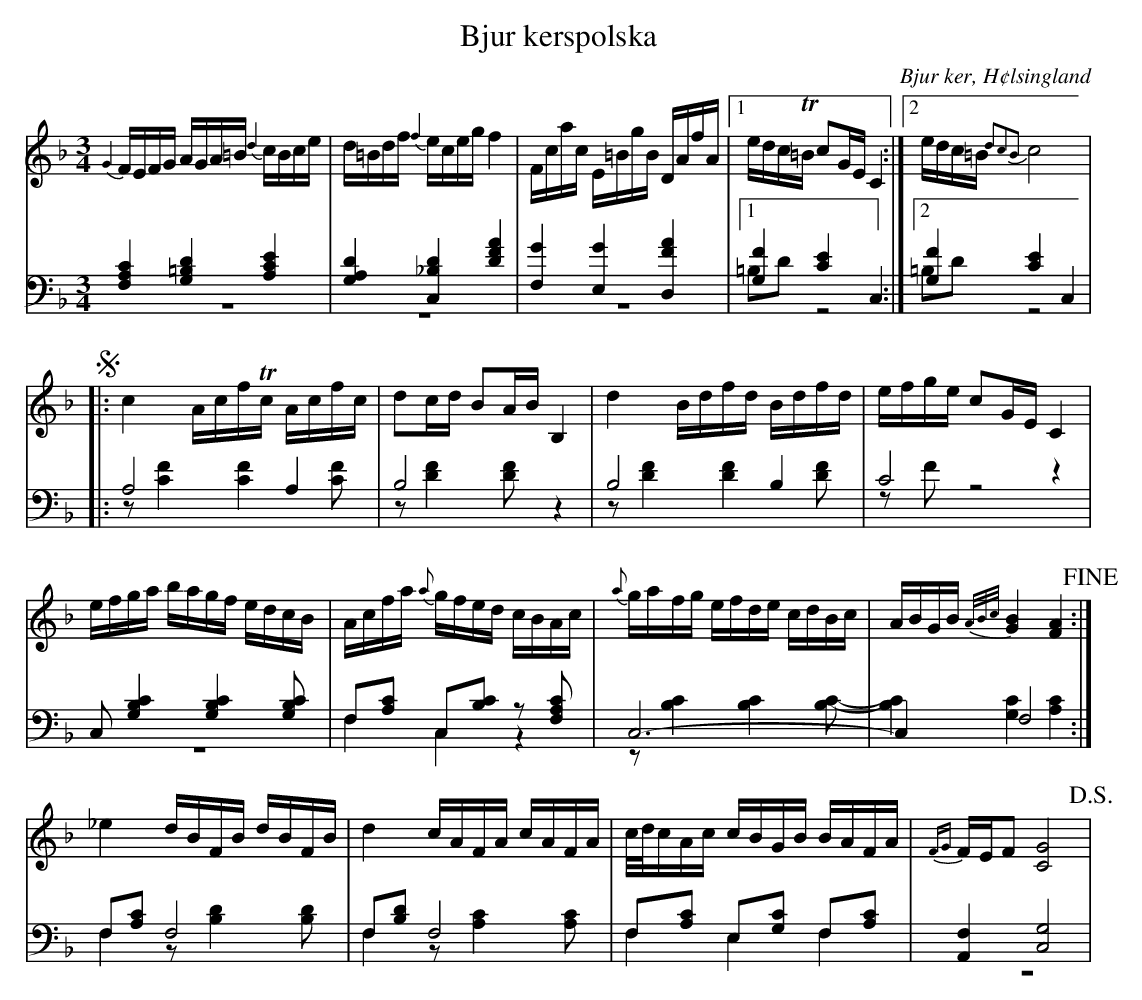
X:1
T: Bjur kerspolska
O: Bjur ker, H¢lsingland
M: 3/4
L: 1/16
K: F
V:1
V:2
V:3 merge
V:1
{G2}FEFG AGA=B {d2}cBce|d=Bdf {f2}eceg f4|Fcac E=BgB DAfA|1 edcT=B c2GE C4:|2 edc=B {d2c2B2}c8 |
!segno! |:c4 AcfTc Acfc|d2cd B2AB B,4|d4 Bdfd Bdfd|efge c2GE C4|
efga bagf edcB|Acfa {a}gfed cBAc|{a}gafg efde cdBc|ABGB {A/B/c/}[G4B4] [F4A4] !fine!:|
_e4 dBFB dBFB|d4 cAFA cAFA|c/d/cAc cBGB BAFA|{FG}FEF2 [C8G8] !D.S.!|
V:2 clef=bass
[F,4A,4C4] [G,4=B,4D4] [A,4C4E4]|[G,4A,4D4] [C,4_B,4D4] [D4F4A4]|[F,4G4] [E,4G4] [D,4F4A4]|1 [G,4F4] [C4E4] C,4:|2 [G,4F4] [C4E4] C,4 |
|:A,8 A,4|B,8 z4|B,8  B,4|C8 z4|
C,2 [G,4B,4C4] [G,4B,4C4] [G,2B,2C2]|F,2[A,2C2] C,2[B,2C2] z2 [F,2A,2C2]|C,12-|C,4 F,8:|
F,2[A,2C2] F,8|F,2[B,2D2] F,8|F,2[A,2C2] E,2[G,2C2] F,2[A,2C2]|[A,,4F,4] [C,8G,8] |
V:3 clef=bass
z12|z12|z12|1 =B,2D2 z8:|2 =B,2D2 z8|
|:z2 [C4F4] [C4F4] [C2F2]|z2 [D4F4] [D2F2] z4|z2 [D4F4] [D4F4] [D2F2]|z2 F2 z8|
z12|F,4 C,4 z4|z2 [B,4C4] [B,4C4] [B,2C2]-|[B,4C4] [G,4C4] [A,4C4]:|
F,4 z2 [B,4D4] [B,2D2]|F,4 z2 [A,4C4] [A,2C2]|F,4 E,4 F,4|z12|
